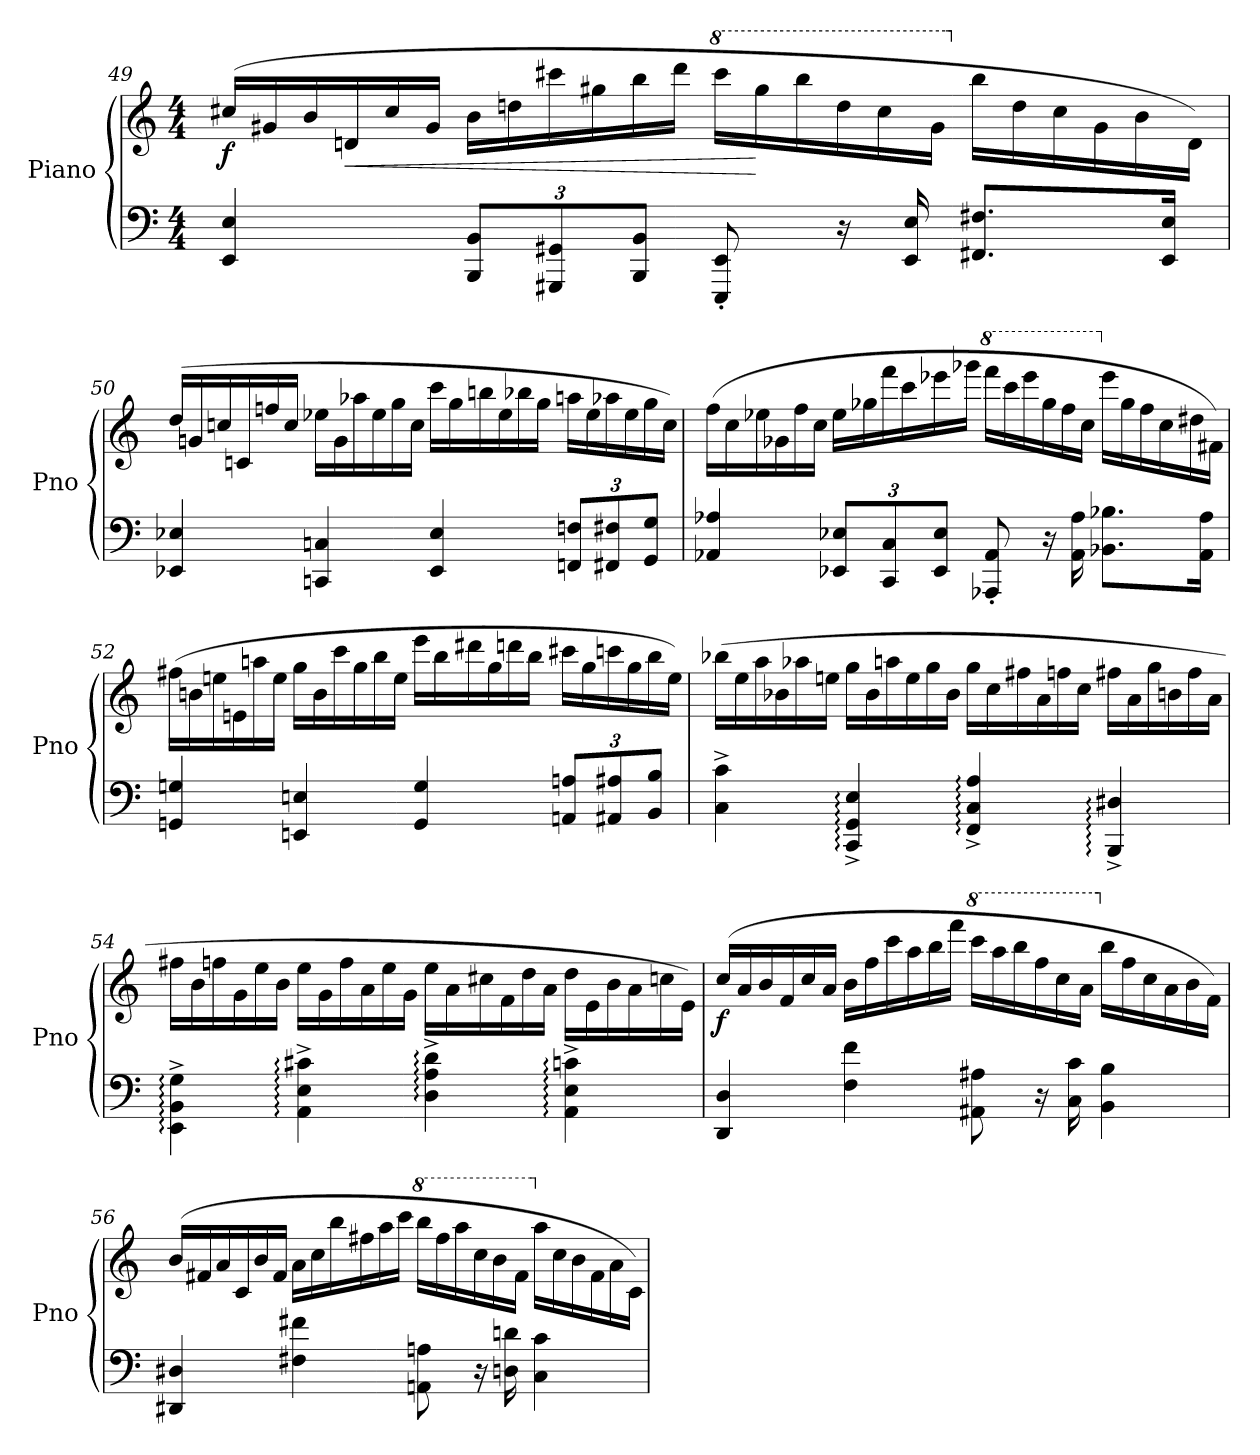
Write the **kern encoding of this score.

**kern	**kern	**dynam
*part1	*part1	*part1
*staff2	*staff1	*staff1/2
*I"Piano	*	*
*I'Pno	*	*
*clefF4	*clefG2	*
*k[]	*k[]	*
*M4/4	*M4/4	*
*	*Xtuplet	*
=49	=49	=49
!	!	!LO:DY:b
4EE/ 4E/	(>24cc#X/LL	f
.	24g#X/	.
.	24b/	.
!	!	!LO:HP:b
.	24dn/	<
.	24cc#/	.
.	24g#/JJ	.
*Xbrackettup	*	*
12BBB/ 12BB/L	24b\LL	.
.	24ddn\	.
12GGG#X/ 12GG#X/	24ccc#X\	.
.	24gg#X\	.
12BBB/ 12BB/J	24bb\	.
.	24ddd\JJ	.
*	*8va	*
8EEE/' 8EE/'	24cccc#\LL	.
.	24ggg#\	[
.	24bbb\	.
16r	24ddd\	.
.	24ccc#\	.
16EE/ 16E/	.	.
.	24gg#\JJ	.
*	*X8va	*
8.FF#X/ 8.F#X/L	24bb\LL	.
.	24dd\	.
.	24cc#\	.
.	24g#\	.
.	24b\	.
16EE/ 16E/Jk	.	.
.	24d\JJ)	.
=50	=50	=50
4EE-X/ 4E-X/	(>24dd/LL	.
.	24gn/	.
.	24ccn/	.
.	24cn/	.
.	24ffn/	.
.	24cc/JJ	.
4CCn/ 4Cn/	24ee-X\LL	.
.	24g\	.
.	24aa-X\	.
.	24ee-\	.
.	24gg\	.
.	24cc\JJ	.
4EE-/ 4E-/	24ccc\LL	.
.	24gg\	.
.	24bbn\	.
.	24ee-\	.
.	24bb-X\	.
.	24gg\JJ	.
12FFn/ 12Fn/L	24aan\LL	.
.	24ee-\	.
12FF#X/ 12F#X/	24aa-X\	.
.	24ee-\	.
12GG/ 12G/J	24gg\	.
.	24cc\JJ)	.
=51	=51	=51
4AA-X/ 4A-X/	(>24ff\LL	.
.	24cc\	.
.	24ee-X\	.
.	24g-X\	.
.	24ff\	.
.	24cc\JJ	.
12EE-X/ 12E-X/L	24ee-\LL	.
.	24gg-X\	.
12CC/ 12C/	24fff\	.
.	24ccc\	.
12EE-/ 12E-/J	24eee-X\	.
.	24ggg-X\JJ	.
*	*8va	*
8AAA-X/' 8AA-/'	24ffff\LL	.
.	24cccc\	.
.	24eeee-\	.
16r	24ggg-\	.
.	24fff\	.
16AA-\ 16A-\	.	.
.	24ccc\JJ	.
*	*X8va	*
8.BB-X\ 8.B-X\L	24eee-\LL	.
.	24gg-\	.
.	24ff\	.
.	24cc\	.
.	24dd#X\	.
16AA-\ 16A-\Jk	.	.
.	24f#X\JJ)	.
=52	=52	=52
4GGn/ 4Gn/	(>24ff#X\LL	.
.	24bn\	.
.	24een\	.
.	24en\	.
.	24aan\	.
.	24ee\JJ	.
4EEn/ 4En/	24gg\LL	.
.	24b\	.
.	24ccc\	.
.	24gg\	.
.	24bb\	.
.	24ee\JJ	.
4GG/ 4G/	24eee\LL	.
.	24bb\	.
.	24ddd#X\	.
.	24gg\	.
.	24dddn\	.
.	24bb\JJ	.
12AAn/ 12An/L	24ccc#X\LL	.
.	24gg\	.
12AA#X/ 12A#X/	24cccn\	.
.	24gg\	.
12BB/ 12B/J	24bb\	.
.	24ee\JJ)	.
=53	=53	=53
4C\^ 4c\^	(>24bb-X\LL	.
.	24ee\	.
.	24aa\	.
.	24b-X\	.
.	24aa-X\	.
.	24een\JJ	.
4CC/:^ 4GG/:^ 4E/:^	24gg\LL	.
.	24b-\	.
.	24aan\	.
.	24ee\	.
.	24gg\	.
.	24b-\JJ	.
4FF/:^ 4C/:^ 4A/:^	24gg\LL	.
.	24cc\	.
.	24ff#X\	.
.	24a\	.
.	24ffn\	.
.	24cc\JJ	.
4BBB/:^ 4D#X/:^	24ff#X\LL	.
.	24a\	.
.	24gg\	.
.	24bn\	.
.	24ff#\	.
.	24a\JJ	.
=54	=54	=54
4EE\:^ 4BB\:^ 4G\:^	24ff#X\LL	.
.	24b\	.
.	24ffn\	.
.	24g\	.
.	24ee\	.
.	24b\JJ	.
4AA\:^ 4E\:^ 4c#X\:^	24ee\LL	.
.	24g\	.
.	24ff\	.
.	24a\	.
.	24ee\	.
.	24g\JJ	.
4D\:^ 4A\:^ 4d\:^	24ee\LL	.
.	24a\	.
.	24cc#X\	.
.	24f\	.
.	24dd\	.
.	24a\JJ	.
4AA\:^ 4E\:^ 4cn\:^	24dd\LL	.
.	24e\	.
.	24b\	.
.	24a\	.
.	24ccn\	.
.	24e\JJ)	.
=55	=55	=55
*^	*	*
!	!	!	!LO:DY:b
4DD/ 4D/	2ryy	(>24cc/LL	f
.	.	24a/	.
.	.	24b/	.
.	.	24f/	.
.	.	24cc/	.
.	.	24a/JJ	.
4F\ 4f\	.	24b\LL	.
.	.	24ff\	.
.	.	24ccc\	.
.	.	24aa\	.
.	.	24bb\	.
.	.	24fff\JJ	.
*	*	*8va	*
8ryy	8AA#X\ 8A#X\	24cccc\LL	.
.	.	24aaa\	.
.	.	24bbb\	.
16r	16ryy	24fff\	.
.	.	24ccc\	.
16ryy	16C\ 16c\	.	.
.	.	24aa\JJ	.
*	*	*X8va	*
4BB\ 4B\	4ryy	24bb\LL	.
.	.	24ff\	.
.	.	24cc\	.
.	.	24a\	.
.	.	24b\	.
.	.	24f\JJ)	.
=56	=56	=56	=56
4DD#X/ 4D#X/	2ryy	(>24b/LL	.
.	.	24f#X/	.
.	.	24a/	.
.	.	24c/	.
.	.	24b/	.
.	.	24f#/JJ	.
4F#X\ 4f#X\	.	24a\LL	.
.	.	24cc\	.
.	.	24bb\	.
.	.	24ff#X\	.
.	.	24aa\	.
.	.	24ccc\JJ	.
*	*	*8va	*
8ryy	8AAn\ 8An\	24bbb\LL	.
.	.	24fff#\	.
.	.	24aaa\	.
16r	16ryy	24ccc\	.
.	.	24bb\	.
16ryy	16Dn\ 16dn\	.	.
.	.	24ff#\JJ	.
*	*	*X8va	*
4C\ 4c\	4ryy	24aa\LL	.
.	.	24cc\	.
.	.	24b\	.
.	.	24f#\	.
.	.	24a\	.
.	.	24c\JJ)	.
*v	*v	*	*
=	=	=
*-	*-	*-
